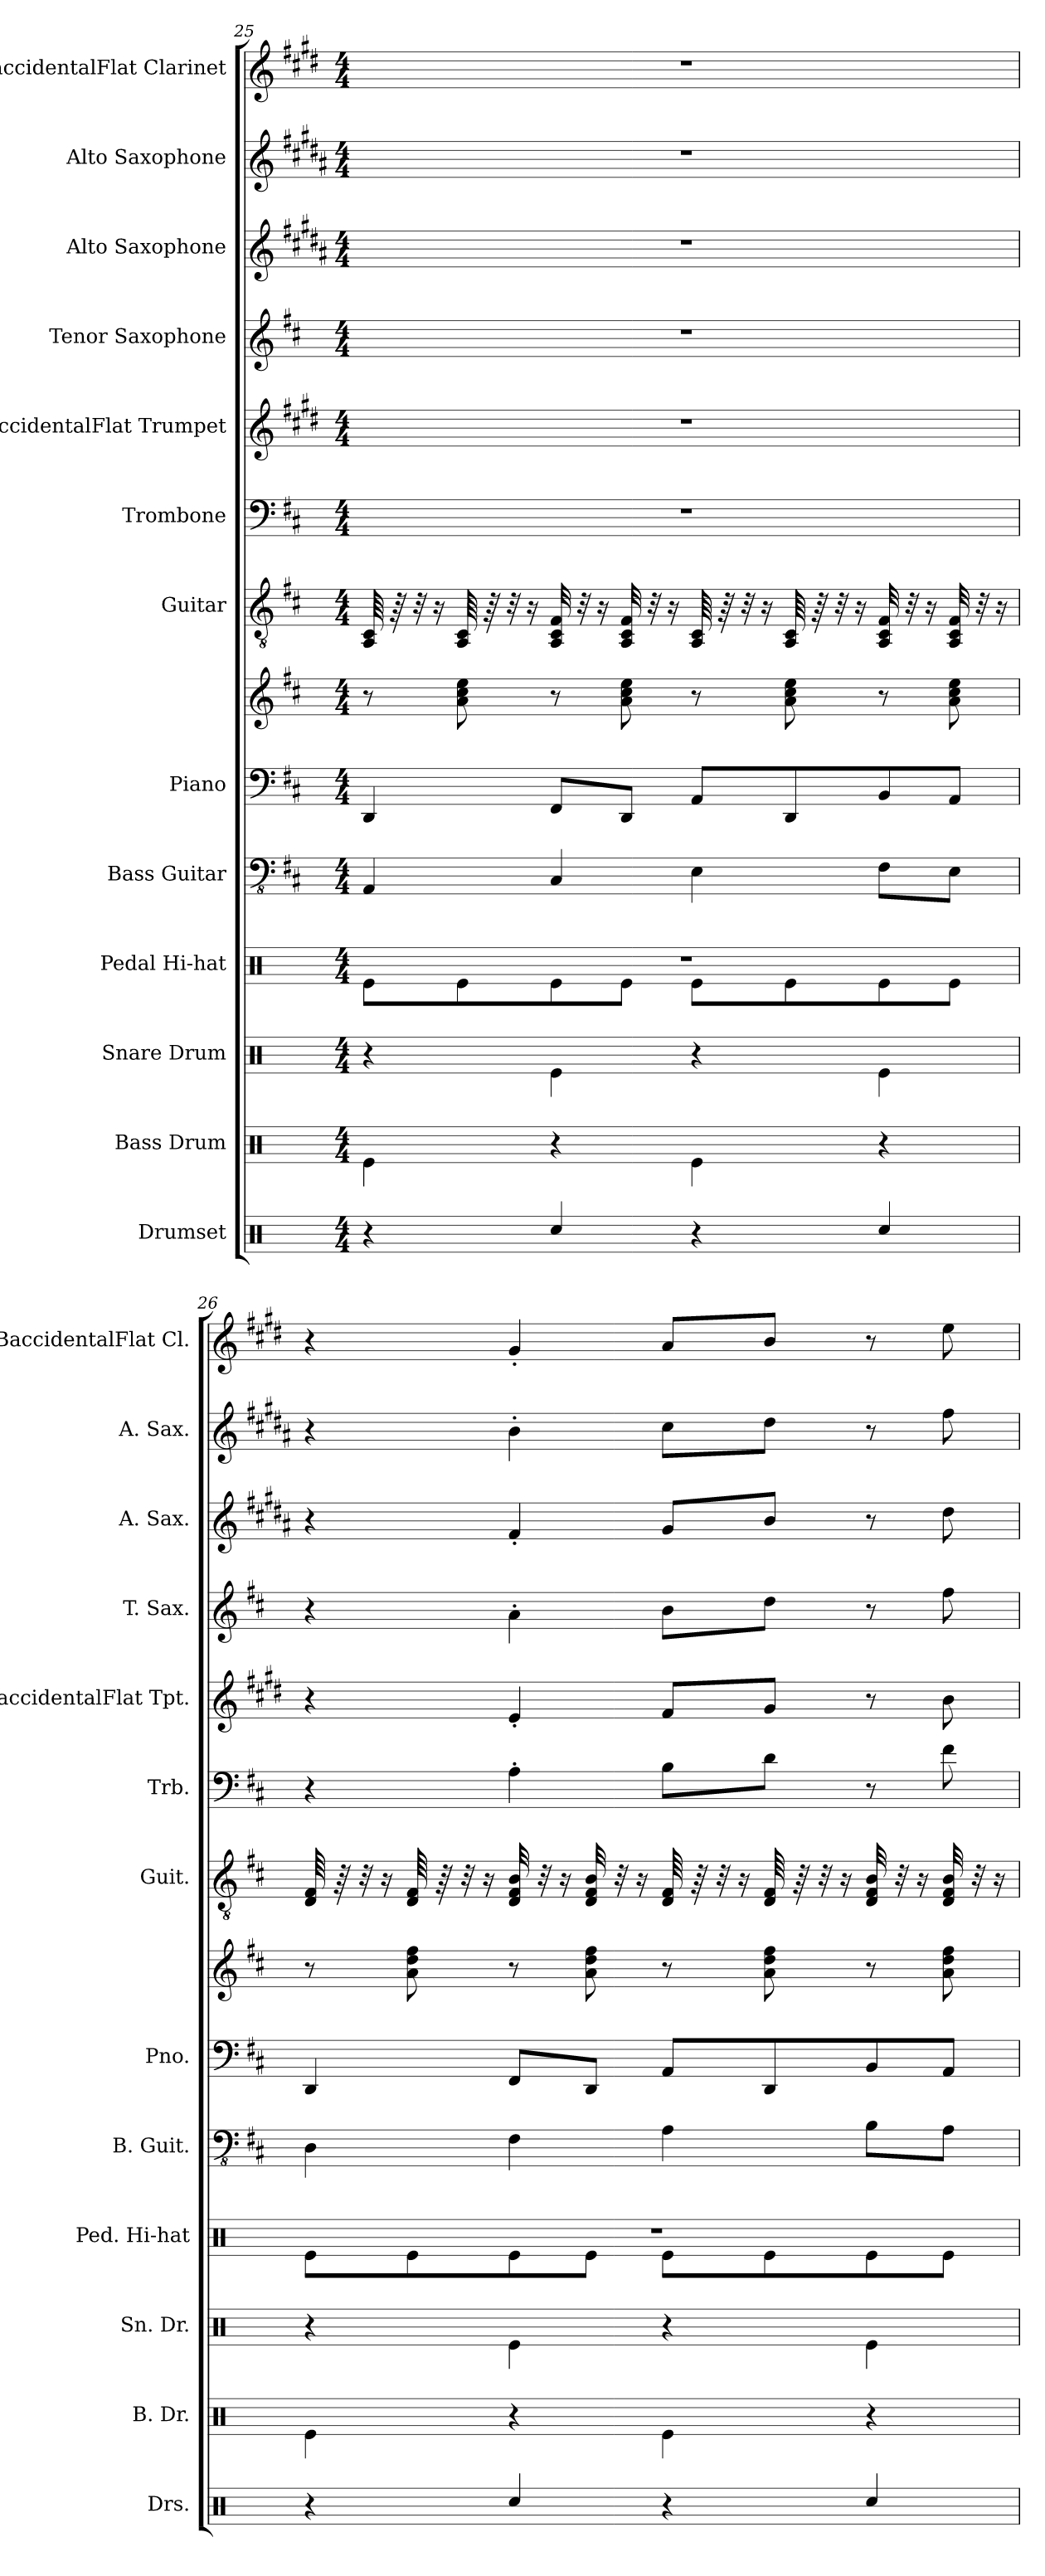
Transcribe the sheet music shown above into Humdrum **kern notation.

**kern	**kern	**kern	**kern	**kern	**kern	**kern	**kern	**kern	**kern	**kern	**kern	**kern	**kern
*part13	*part12	*part11	*part10	*part9	*part8	*part8	*part7	*part6	*part5	*part4	*part3	*part2	*part1
*staff14	*staff13	*staff12	*staff11	*staff10	*staff9	*staff8	*staff7	*staff6	*staff5	*staff4	*staff3	*staff2	*staff1
*I"Drumset	*I"Bass Drum	*I"Snare Drum	*I"Pedal Hi-hat	*I"Bass Guitar	*I"Piano	*	*I"Guitar	*I"Trombone	*I"BaccidentalFlat Trumpet	*I"Tenor Saxophone	*I"Alto Saxophone	*I"Alto Saxophone	*I"BaccidentalFlat Clarinet
*I'Drs.	*I'B. Dr.	*I'Sn. Dr.	*I'Ped. Hi-hat	*I'B. Guit.	*I'Pno.	*	*I'Guit.	*I'Trb.	*I'BaccidentalFlat Tpt.	*I'T. Sax.	*I'A. Sax.	*I'A. Sax.	*I'BaccidentalFlat Cl.
!!LO:PB:g=z
*clefX	*clefX	*clefX	*clefX	*clefFv4	*clefF4	*clefG2	*clefGv2	*clefF4	*clefG2	*clefG2	*clefG2	*clefG2	*clefG2
*	*	*	*	*	*	*	*	*	*ITrd1c2	*ITrd8c14	*ITrd5c9	*ITrd5c9	*ITrd1c2
*k[]	*k[]	*k[]	*k[]	*k[f#c#]	*k[f#c#]	*k[f#c#]	*k[f#c#]	*k[f#c#]	*k[f#c#]	*k[f#c#]	*k[f#c#]	*k[f#c#]	*k[f#c#]
*M4/4	*M4/4	*M4/4	*M4/4	*M4/4	*M4/4	*M4/4	*M4/4	*M4/4	*M4/4	*M4/4	*M4/4	*M4/4	*M4/4
=25	=25	=25	=25	=25	=25	=25	=25	=25	=25	=25	=25	=25	=25
*	*	*	*^	*	*	*	*	*	*	*	*	*	*
4r	4Re\	4r	1r	8Re\L	4AAA/	4DD/	8r	64AA/ 64C#/	1r	1r	1r	1r	1r	1r
.	.	.	.	.	.	.	.	64r	.	.	.	.	.	.
.	.	.	.	.	.	.	.	32r	.	.	.	.	.	.
.	.	.	.	.	.	.	.	16r	.	.	.	.	.	.
.	.	.	.	8Re\	.	.	8a\ 8cc#\ 8ee\	64AA/ 64C#/	.	.	.	.	.	.
.	.	.	.	.	.	.	.	64r	.	.	.	.	.	.
.	.	.	.	.	.	.	.	32r	.	.	.	.	.	.
.	.	.	.	.	.	.	.	16r	.	.	.	.	.	.
4Rcc/	4r	4Re\	.	8Re\	4CC#/	8FF#/L	8r	32AA/ 32C#/ 32F#/	.	.	.	.	.	.
.	.	.	.	.	.	.	.	32r	.	.	.	.	.	.
.	.	.	.	.	.	.	.	16r	.	.	.	.	.	.
.	.	.	.	8Re\J	.	8DD/J	8a\ 8cc#\ 8ee\	32AA/ 32C#/ 32F#/	.	.	.	.	.	.
.	.	.	.	.	.	.	.	32r	.	.	.	.	.	.
.	.	.	.	.	.	.	.	16r	.	.	.	.	.	.
4r	4Re\	4r	.	8Re\L	4EE\	8AA/L	8r	64AA/ 64C#/	.	.	.	.	.	.
.	.	.	.	.	.	.	.	64r	.	.	.	.	.	.
.	.	.	.	.	.	.	.	32r	.	.	.	.	.	.
.	.	.	.	.	.	.	.	16r	.	.	.	.	.	.
.	.	.	.	8Re\	.	8DD/	8a\ 8cc#\ 8ee\	64AA/ 64C#/	.	.	.	.	.	.
.	.	.	.	.	.	.	.	64r	.	.	.	.	.	.
.	.	.	.	.	.	.	.	32r	.	.	.	.	.	.
.	.	.	.	.	.	.	.	16r	.	.	.	.	.	.
4Rcc/	4r	4Re\	.	8Re\	8FF#\L	8BB/	8r	32AA/ 32C#/ 32F#/	.	.	.	.	.	.
.	.	.	.	.	.	.	.	32r	.	.	.	.	.	.
.	.	.	.	.	.	.	.	16r	.	.	.	.	.	.
.	.	.	.	8Re\J	8EE\J	8AA/J	8a\ 8cc#\ 8ee\	32AA/ 32C#/ 32F#/	.	.	.	.	.	.
.	.	.	.	.	.	.	.	32r	.	.	.	.	.	.
.	.	.	.	.	.	.	.	16r	.	.	.	.	.	.
!!LO:PB:g=z
=26	=26	=26	=26	=26	=26	=26	=26	=26	=26	=26	=26	=26	=26	=26
4r	4Re\	4r	1r	8Re\L	4DD\	4DD/	8r	64D/ 64F#/	4r	4r	4r	4r	4r	4r
.	.	.	.	.	.	.	.	64r	.	.	.	.	.	.
.	.	.	.	.	.	.	.	32r	.	.	.	.	.	.
.	.	.	.	.	.	.	.	16r	.	.	.	.	.	.
.	.	.	.	8Re\	.	.	8a\ 8dd\ 8ff#\	64D/ 64F#/	.	.	.	.	.	.
.	.	.	.	.	.	.	.	64r	.	.	.	.	.	.
.	.	.	.	.	.	.	.	32r	.	.	.	.	.	.
.	.	.	.	.	.	.	.	16r	.	.	.	.	.	.
4Rcc/	4r	4Re\	.	8Re\	4FF#\	8FF#/L	8r	32D/ 32F#/ 32B/	4A'\	4d'/	4A'\	4A'/	4d'\	4f#'/
.	.	.	.	.	.	.	.	32r	.	.	.	.	.	.
.	.	.	.	.	.	.	.	16r	.	.	.	.	.	.
.	.	.	.	8Re\J	.	8DD/J	8a\ 8dd\ 8ff#\	32D/ 32F#/ 32B/	.	.	.	.	.	.
.	.	.	.	.	.	.	.	32r	.	.	.	.	.	.
.	.	.	.	.	.	.	.	16r	.	.	.	.	.	.
4r	4Re\	4r	.	8Re\L	4AA\	8AA/L	8r	64D/ 64F#/	8B\L	8e/L	8B\L	8B/L	8e\L	8g/L
.	.	.	.	.	.	.	.	64r	.	.	.	.	.	.
.	.	.	.	.	.	.	.	32r	.	.	.	.	.	.
.	.	.	.	.	.	.	.	16r	.	.	.	.	.	.
.	.	.	.	8Re\	.	8DD/	8a\ 8dd\ 8ff#\	64D/ 64F#/	8d\J	8f#/J	8d\J	8d/J	8f#\J	8a/J
.	.	.	.	.	.	.	.	64r	.	.	.	.	.	.
.	.	.	.	.	.	.	.	32r	.	.	.	.	.	.
.	.	.	.	.	.	.	.	16r	.	.	.	.	.	.
4Rcc/	4r	4Re\	.	8Re\	8BB\L	8BB/	8r	32D/ 32F#/ 32B/	8r	8r	8r	8r	8r	8r
.	.	.	.	.	.	.	.	32r	.	.	.	.	.	.
.	.	.	.	.	.	.	.	16r	.	.	.	.	.	.
.	.	.	.	8Re\J	8AA\J	8AA/J	8a\ 8dd\ 8ff#\	32D/ 32F#/ 32B/	8f#\	8a\	8f#\	8f#\	8a\	8dd\
.	.	.	.	.	.	.	.	32r	.	.	.	.	.	.
.	.	.	.	.	.	.	.	16r	.	.	.	.	.	.
*	*	*	*v	*v	*	*	*	*	*	*	*	*	*	*
=	=	=	=	=	=	=	=	=	=	=	=	=	=
*-	*-	*-	*-	*-	*-	*-	*-	*-	*-	*-	*-	*-	*-
